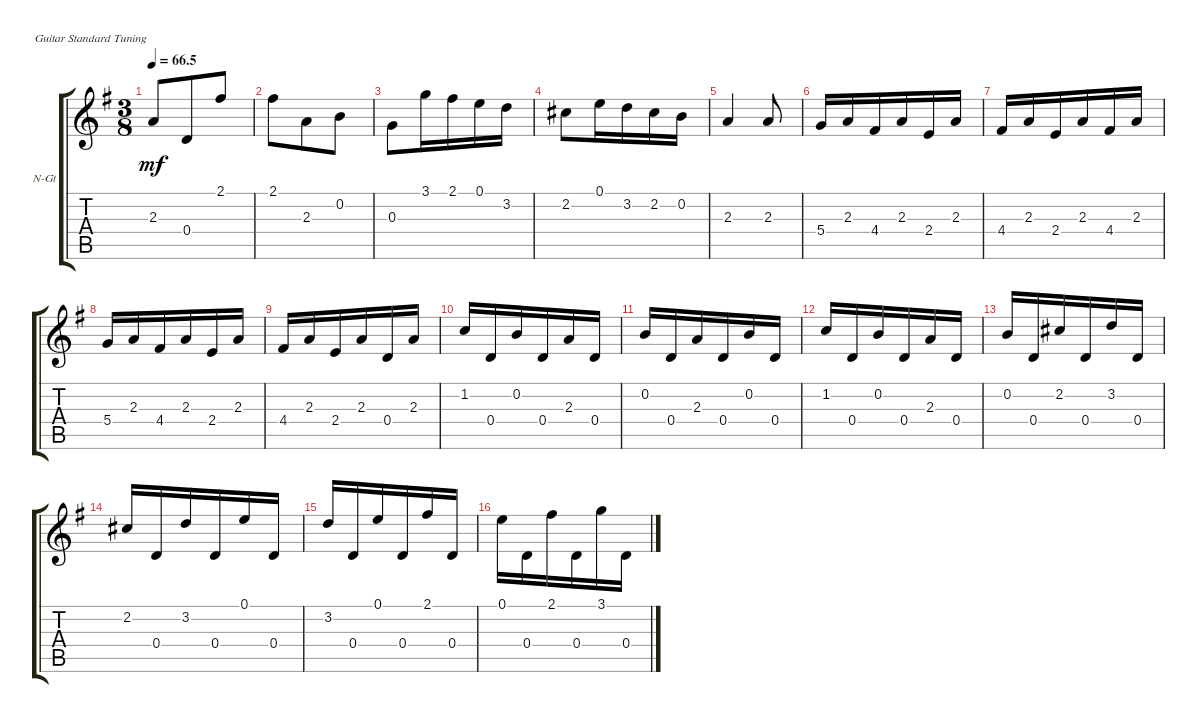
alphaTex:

\defaultSystemsLayout 4
\bracketExtendMode groupsimilarinstruments
\firstSystemTrackNameOrientation horizontal
\otherSystemsTrackNameOrientation horizontal
\track ("Nylon Guitar" "N-Gt") {instrument acousticguitarnylon}
\staff {score tabs}
\tuning (E4 B3 G3 D3 A2 E2)
\ts (3 8)
\tempo
66.5
\accidentals auto
\clef g2
\ottava regular
\simile none
\ks g
2.3.8{dy mf} 0.4.8 2.1.8 |
2.1.8 2.3.8 0.2.8 |
0.3.8 3.1.16 2.1.16 0.1.16 3.2.16 |
2.2.8 0.1.16 3.2.16 2.2.16 0.2.16 |
2.3.4 2.3.8 |
5.4.16 2.3.16 4.4.16 2.3.16 2.4.16 2.3.16 |
4.4.16 2.3.16 2.4.16 2.3.16 4.4.16 2.3.16 |
5.4.16 2.3.16 4.4.16 2.3.16 2.4.16 2.3.16 |
4.4.16 2.3.16 2.4.16 2.3.16 0.4.16 2.3.16 |
1.2.16 0.4.16 0.2.16 0.4.16 2.3.16 0.4.16 |
0.2.16 0.4.16 2.3.16 0.4.16 0.2.16 0.4.16 |
1.2.16 0.4.16 0.2.16 0.4.16 2.3.16 0.4.16 |
0.2.16 0.4.16 2.2.16 0.4.16 3.2.16 0.4.16 |
2.2.16 0.4.16 3.2.16 0.4.16 0.1.16 0.4.16 |
3.2.16 0.4.16 0.1.16 0.4.16 2.1.16 0.4.16 |
0.1.16 0.4.16 2.1.16 0.4.16 3.1.16 0.4.16
